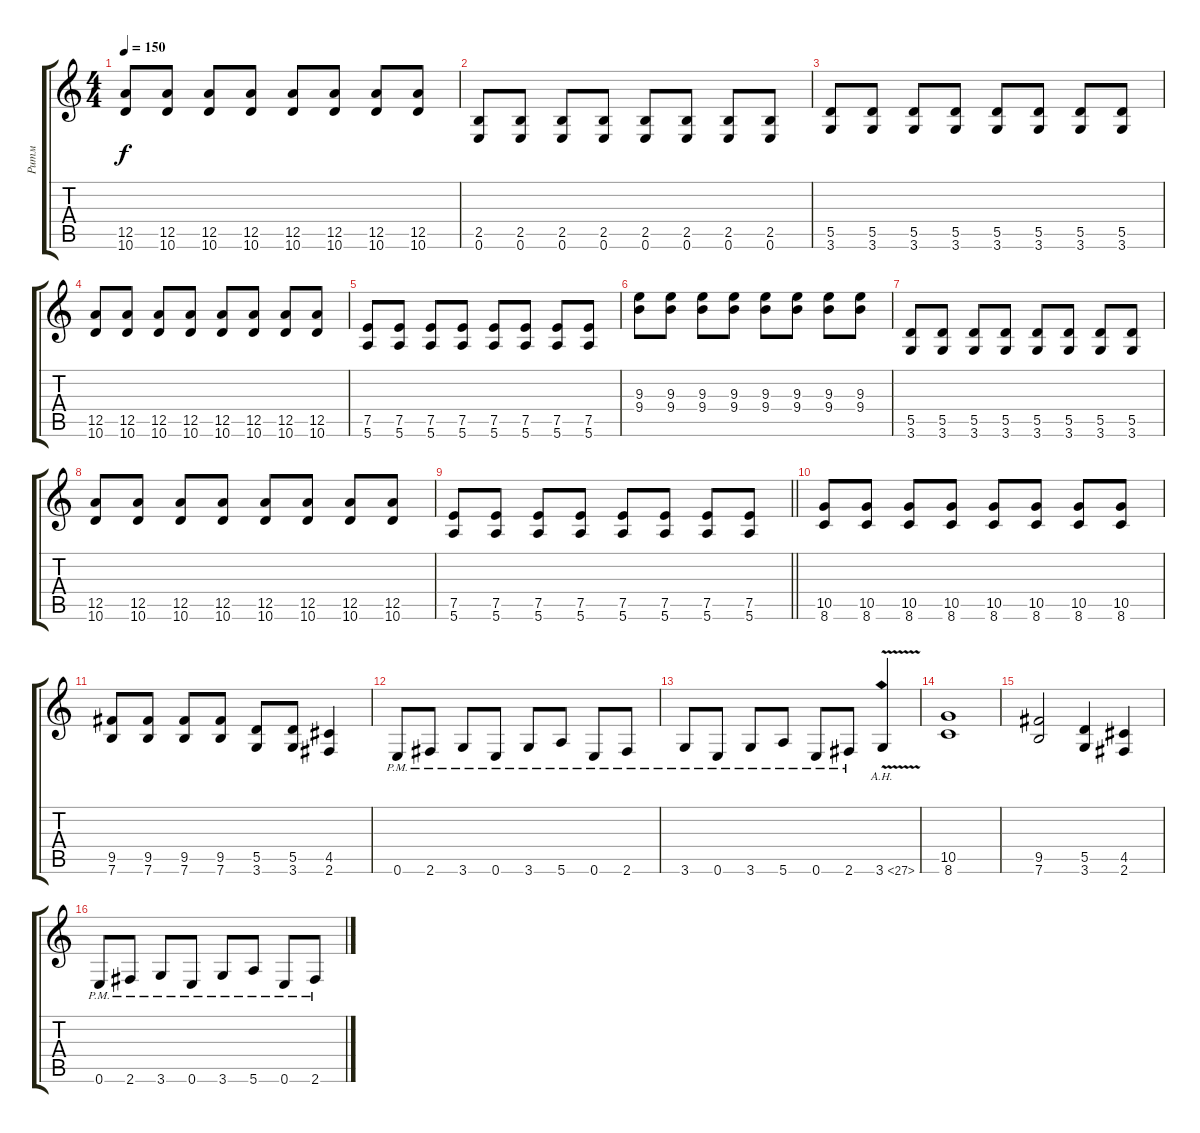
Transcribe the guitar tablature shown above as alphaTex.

\track ("Ритм" "Ритм") {instrument distortionguitar}
\staff {score tabs}
\tuning (E4 B3 G3 D3 A2 E2) {hide}
\ts (4 4)
\tempo 150
\clef g2
\ks c
(12.5 10.6).8{dy f} (12.5 10.6).8 (12.5 10.6).8 (12.5 10.6).8 (12.5 10.6).8 (12.5 10.6).8 (12.5 10.6).8 (12.5 10.6).8 |
(2.5 0.6).8 (2.5 0.6).8 (2.5 0.6).8 (2.5 0.6).8 (2.5 0.6).8 (2.5 0.6).8 (2.5 0.6).8 (2.5 0.6).8 |
(5.5 3.6).8 (5.5 3.6).8 (5.5 3.6).8 (5.5 3.6).8 (5.5 3.6).8 (5.5 3.6).8 (5.5 3.6).8 (5.5 3.6).8 |
(12.5 10.6).8 (12.5 10.6).8 (12.5 10.6).8 (12.5 10.6).8 (12.5 10.6).8 (12.5 10.6).8 (12.5 10.6).8 (12.5 10.6).8 |
(7.5 5.6).8 (7.5 5.6).8 (7.5 5.6).8 (7.5 5.6).8 (7.5 5.6).8 (7.5 5.6).8 (7.5 5.6).8 (7.5 5.6).8 |
(9.3 9.4).8 (9.3 9.4).8 (9.3 9.4).8 (9.3 9.4).8 (9.3 9.4).8 (9.3 9.4).8 (9.3 9.4).8 (9.3 9.4).8 |
(5.5 3.6).8 (5.5 3.6).8 (5.5 3.6).8 (5.5 3.6).8 (5.5 3.6).8 (5.5 3.6).8 (5.5 3.6).8 (5.5 3.6).8 |
(12.5 10.6).8 (12.5 10.6).8 (12.5 10.6).8 (12.5 10.6).8 (12.5 10.6).8 (12.5 10.6).8 (12.5 10.6).8 (12.5 10.6).8 |
\barLineRight lightlight
(7.5 5.6).8 (7.5 5.6).8 (7.5 5.6).8 (7.5 5.6).8 (7.5 5.6).8 (7.5 5.6).8 (7.5 5.6).8 (7.5 5.6).8 |
(10.5 8.6).8 (10.5 8.6).8 (10.5 8.6).8 (10.5 8.6).8 (10.5 8.6).8 (10.5 8.6).8 (10.5 8.6).8 (10.5 8.6).8 |
(9.5 7.6).8 (9.5 7.6).8 (9.5 7.6).8 (9.5 7.6).8 (5.5 3.6).8 (5.5 3.6).8 (4.5 2.6).4 |
0.6{pm}.8 2.6{pm}.8 3.6{pm}.8 0.6{pm}.8 3.6{pm}.8 5.6{pm}.8 0.6{pm}.8 2.6{pm}.8 |
3.6{pm}.8 0.6{pm}.8 3.6{pm}.8 5.6{pm}.8 0.6{pm}.8 2.6{pm}.8 3.6{ah 24 v}.4 |
(10.5 8.6).1 |
(9.5 7.6).2 (5.5 3.6).4 (4.5 2.6).4 |
0.6{pm}.8 2.6{pm}.8 3.6{pm}.8 0.6{pm}.8 3.6{pm}.8 5.6{pm}.8 0.6{pm}.8 2.6{pm}.8
